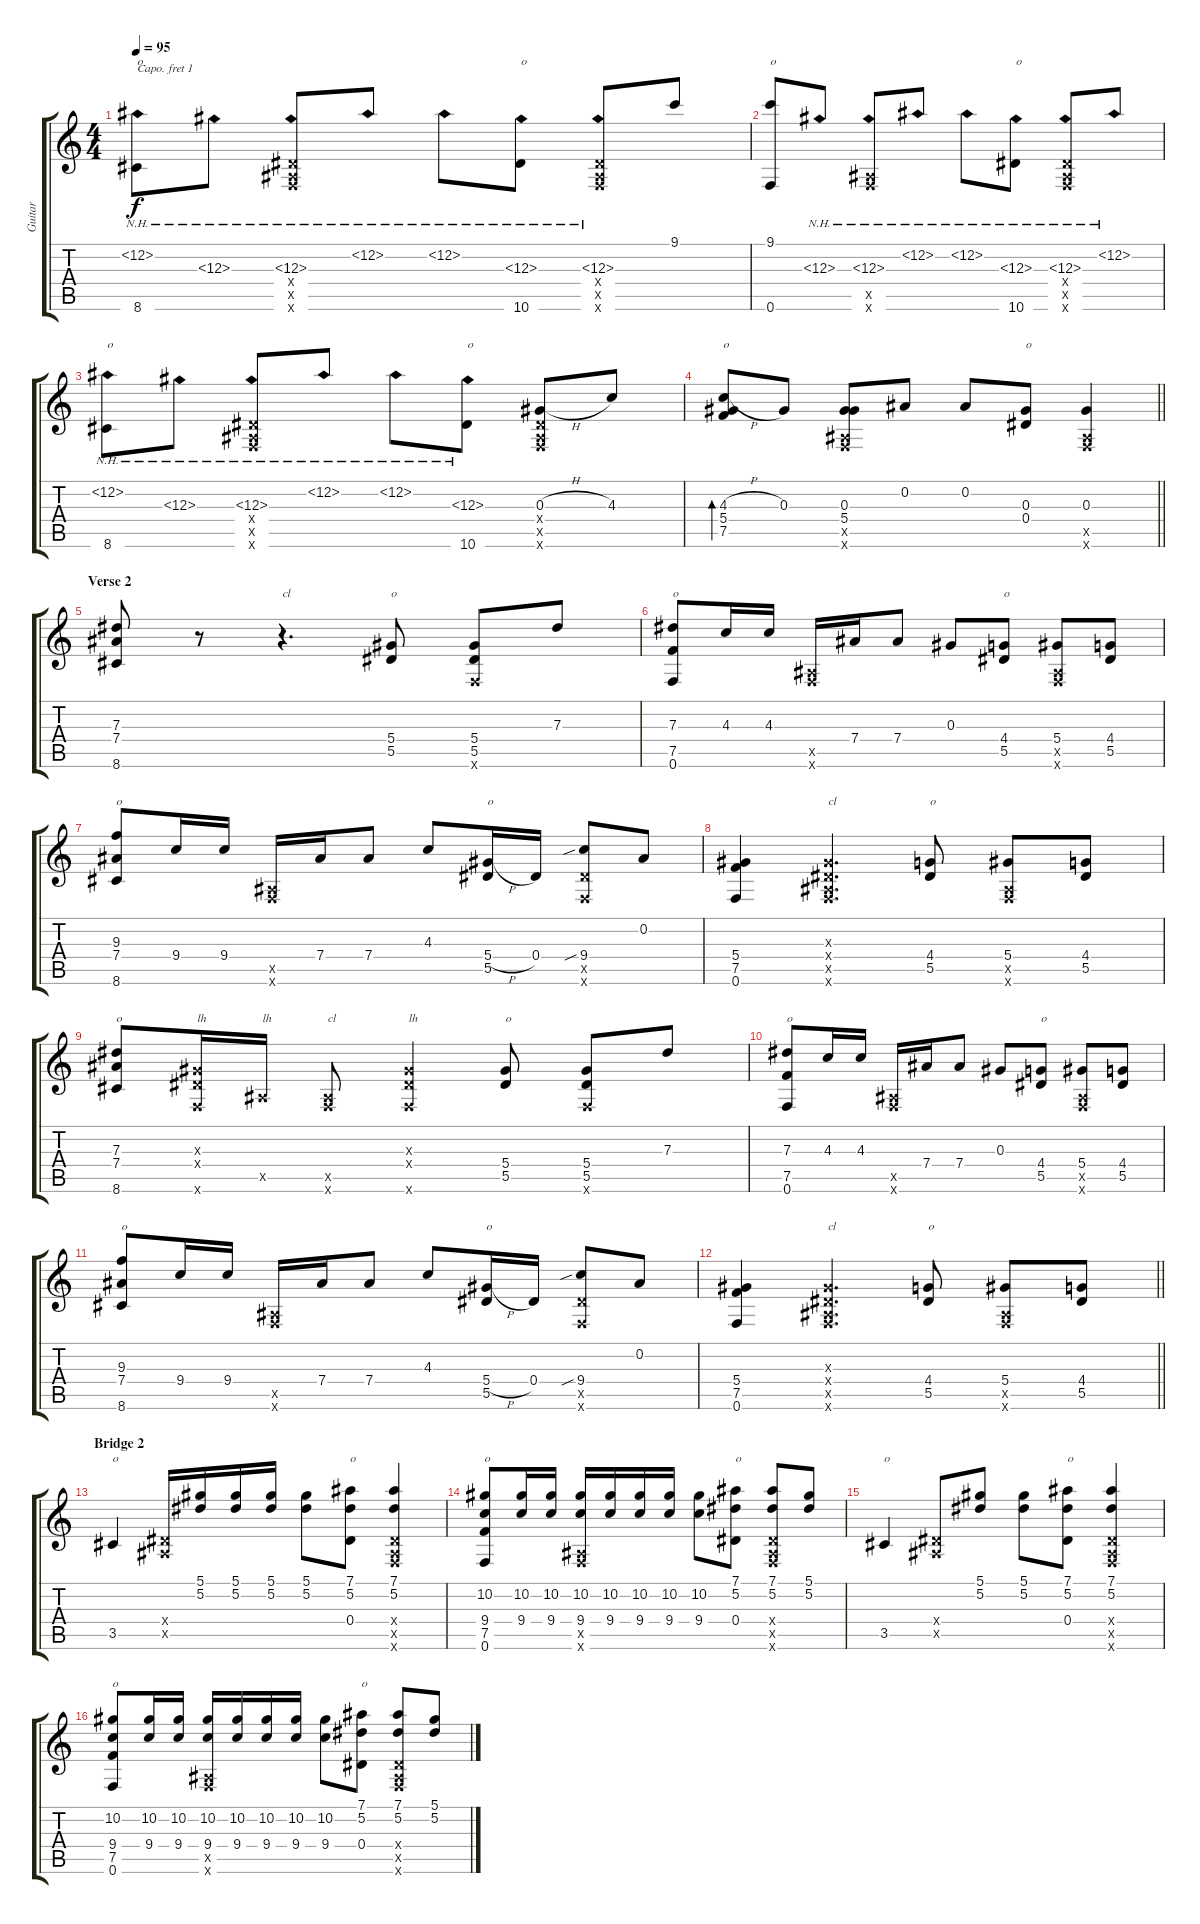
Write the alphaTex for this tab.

\track ("Guitar" "Guitar") {instrument acousticguitarsteel}
\staff {score tabs}
\capo 1
\tuning (D4 A3 G3 D3 A2 E2) {hide}
\ts (4 4)
\tempo 95
\clef g2
\ks c
(12.2{nh} 8.6).8{txt "o" dy f} 12.3{nh}.8 (12.3{nh} 0.4{x} 0.5{x} 0.6{x}).8 12.2{nh}.8 12.2{nh}.8 (12.3{nh} 10.6).8{txt "o"} (12.3{nh} 0.4{x} 0.5{x} 0.6{x}).8 9.1.8 |
(9.1 0.6).8{txt "o"} 12.3{nh}.8 (12.3{nh} 0.5{x} 0.6{x}).8 12.2{nh}.8 12.2{nh}.8 (12.3{nh} 10.6).8{txt "o"} (12.3{nh} 0.4{x} 0.5{x} 0.6{x}).8 12.2{nh}.8 |
(12.2{nh} 8.6).8{txt "o"} 12.3{nh}.8 (12.3{nh} 0.4{x} 0.5{x} 0.6{x}).8 12.2{nh}.8 12.2{nh}.8 (12.3{nh} 10.6).8{txt "o"} (0.3{h} 0.4{x} 0.5{x} 0.6{x}).8 4.3.8 |
\barLineRight lightlight
(4.3{h} 5.4 7.5).8{bd 240 txt "o"} 0.3.8 (0.3 5.4 0.5{x} 0.6{x}).8 0.2.8 0.2.8 (0.3 0.4).8{txt "o"} (0.3 0.5{x} 0.6{x}).4 |
\section ("" "Verse 2")
(7.3 7.4 8.6).8{txt ""} r.8 r.4{d txt "cl"} (5.4 5.5).8{txt "o"} (5.4 5.5 0.6{x}).8 7.3.8 |
(7.3 7.5 0.6).8{txt "o"} 4.3.16 4.3.16 (0.5{x} 0.6{x}).16 7.4.16 7.4.8 0.3.8 (4.4 5.5).8{txt "o"} (5.4 0.5{x} 0.6{x}).8 (4.4 5.5).8 |
(9.3 7.4 8.6).8{txt "o"} 9.4.16 9.4.16 (0.5{x} 0.6{x}).16 7.4.16 7.4.8 4.3.8 (5.4{h} 5.5).16{txt "o"} 0.4.16 (9.4{sib} 5.5{x} 0.6{x}).8 0.2.8 |
(5.4 7.5 0.6).4{txt ""} (0.3{x} 0.4{x} 0.5{x} 0.6{x}).4{d txt "cl"} (4.4 5.5).8{txt "o"} (5.4 0.5{x} 0.6{x}).8 (4.4 5.5).8 |
(7.3 7.4 8.6).8{txt "o"} (0.3{x} 0.4{x} 0.6{x}).16{txt "lh"} 0.5{x}.16{txt "lh"} (0.5{x} 0.6{x}).8{txt "cl"} (0.3{x} 0.4{x} 0.6{x}).4{txt "lh"} (5.4 5.5).8{txt "o"} (5.4 5.5 0.6{x}).8 7.3.8 |
(7.3 7.5 0.6).8{txt "o"} 4.3.16 4.3.16 (0.5{x} 0.6{x}).16 7.4.16 7.4.8 0.3.8 (4.4 5.5).8{txt "o"} (5.4 0.5{x} 0.6{x}).8 (4.4 5.5).8 |
(9.3 7.4 8.6).8{txt "o"} 9.4.16 9.4.16 (0.5{x} 0.6{x}).16 7.4.16 7.4.8 4.3.8 (5.4{h} 5.5).16{txt "o"} 0.4.16 (9.4{sib} 5.5{x} 0.6{x}).8 0.2.8 |
\barLineRight lightlight
(5.4 7.5 0.6).4{txt ""} (0.3{x} 0.4{x} 0.5{x} 0.6{x}).4{d txt "cl"} (4.4 5.5).8{txt "o"} (5.4 0.5{x} 0.6{x}).8 (4.4 5.5).8 |
\section ("" "Bridge 2")
3.5.4{txt "o"} (0.4{x} 0.5{x}).16 (5.1 5.2).16 (5.1 5.2).16 (5.1 5.2).16 (5.1 5.2).8 (7.1 5.2 0.4).8{txt "o"} (7.1 5.2 0.4{x} 0.5{x} 0.6{x}).4 |
(10.2 9.4 7.5 0.6).8{txt "o"} (10.2 9.4).16 (10.2 9.4).16 (10.2 9.4 0.5{x} 0.6{x}).16 (10.2 9.4).16 (10.2 9.4).16 (10.2 9.4).16 (10.2 9.4).8 (7.1 5.2 0.4).8{txt "o"} (7.1 5.2 0.4{x} 0.5{x} 0.6{x}).8 (5.1 5.2).8 |
3.5.4{txt "o"} (0.4{x} 0.5{x}).8 (5.1 5.2).8 (5.1 5.2).8 (7.1 5.2 0.4).8{txt "o"} (7.1 5.2 0.4{x} 0.5{x} 0.6{x}).4 |
(10.2 9.4 7.5 0.6).8{txt "o"} (10.2 9.4).16 (10.2 9.4).16 (10.2 9.4 0.5{x} 0.6{x}).16 (10.2 9.4).16 (10.2 9.4).16 (10.2 9.4).16 (10.2 9.4).8 (7.1 5.2 0.4).8{txt "o"} (7.1 5.2 0.4{x} 0.5{x} 0.6{x}).8 (5.1 5.2).8
